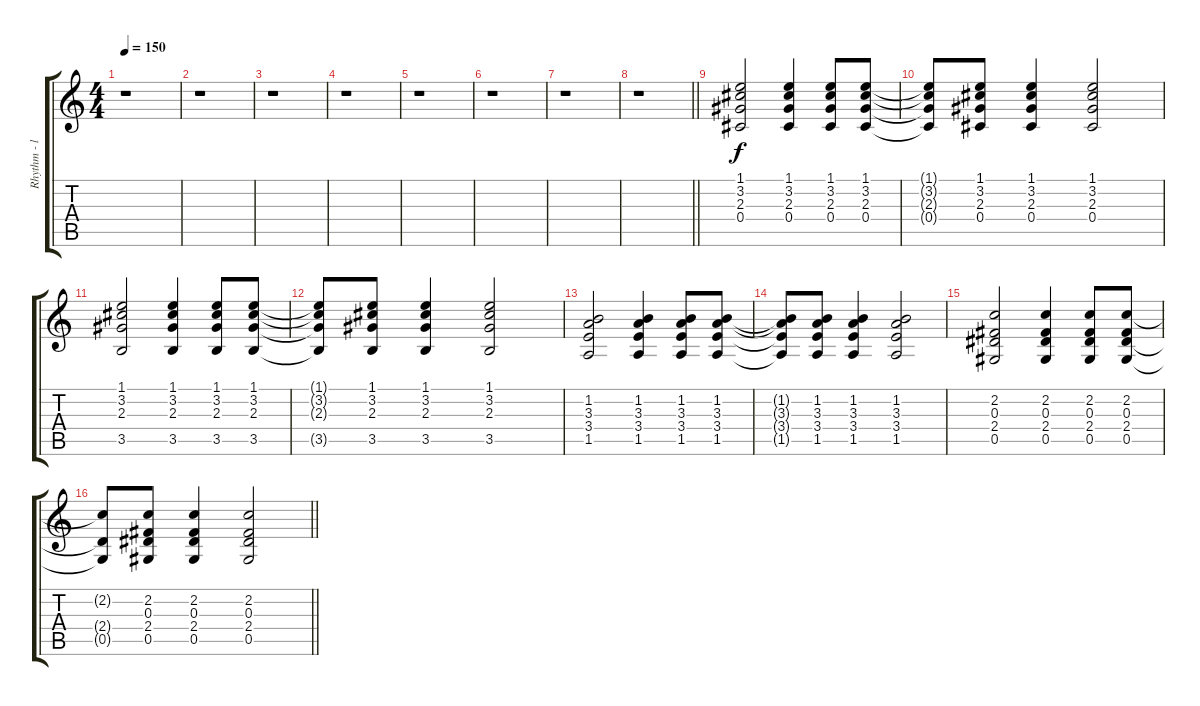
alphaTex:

\track ("Rhythm - left" "Rhythm - l") {instrument acousticguitarsteel}
\staff {score tabs}
\tuning (Eb4 Bb3 Gb3 Db3 Ab2 Eb2) {hide}
\ts (4 4)
\tempo 150
\clef g2
\ks c
r.1{dy f} |
r.1 |
r.1 |
r.1 |
r.1 |
r.1 |
r.1 |
\barLineRight lightlight
r.1 |
(1.1 3.2 2.3 0.4).2 (1.1 3.2 2.3 0.4).4 (1.1 3.2 2.3 0.4).8 (1.1 3.2 2.3 0.4).8 |
(1.1{t} 3.2{t} 2.3{t} 0.4{t}).8 (1.1 3.2 2.3 0.4).8 (1.1 3.2 2.3 0.4).4 (1.1 3.2 2.3 0.4).2 |
(1.1 3.2 2.3 3.5).2 (1.1 3.2 2.3 3.5).4 (1.1 3.2 2.3 3.5).8 (1.1 3.2 2.3 3.5).8 |
(1.1{t} 3.2{t} 2.3{t} 3.5{t}).8 (1.1 3.2 2.3 3.5).8 (1.1 3.2 2.3 3.5).4 (1.1 3.2 2.3 3.5).2 |
(1.2 3.3 3.4 1.5).2 (1.2 3.3 3.4 1.5).4 (1.2 3.3 3.4 1.5).8 (1.2 3.3 3.4 1.5).8 |
(1.2{t} 3.3{t} 3.4{t} 1.5{t}).8 (1.2 3.3 3.4 1.5).8 (1.2 3.3 3.4 1.5).4 (1.2 3.3 3.4 1.5).2 |
(2.2 0.3 2.4 0.5).2 (2.2 0.3 2.4 0.5).4 (2.2 0.3 2.4 0.5).8 (2.2 0.3 2.4 0.5).8 |
\barLineRight lightlight
(2.2{t} 2.4{t} 0.5{t}).8 (2.2 0.3 2.4 0.5).8 (2.2 0.3 2.4 0.5).4 (2.2 0.3 2.4 0.5).2
